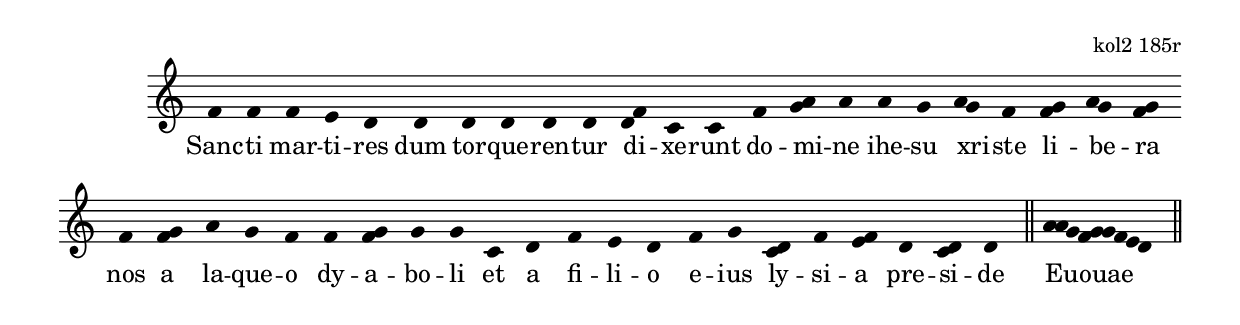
\version "2.19.32"

\include "../lib/synopsis.ily"

\score {
  \transpose c c' {
    \plainchant
    f \bar "" f \bar "" f e d \bar ""
    d \bar "" d d d d \bar "" \melisma { d f } c c \bar ""
    f \melisma { g a } a \bar "" a g \bar "" \melisma { a g } f \bar ""
    \melisma { f g } \melisma { a g } \melisma { f g } \bar "" f \bar "" \melisma { f g } \bar "" a \bar "" g f \bar "" f \melisma { f g } g g \bar ""
    c \bar "" d \bar "" f e d \bar "" f g \bar "" \melisma { c d } f \melisma { e f } \bar "" d \melisma { c d } d \bar "||"

    \melisma { a a g f g g f e d } \bar "||"
  }
  \addlyrics {
    Sanc -- ti mar -- ti -- res
    dum tor -- que -- ren -- tur di -- xe -- runt
    do -- mi -- ne ihe -- su xri -- ste
    li -- be -- ra nos a la -- que -- o dy -- a -- bo -- li
    et a fi -- li -- o e -- ius ly -- si -- a pre -- si -- de

    Euouae
  }
  \header {
    fontes = "kol2 185r"
  }
}
